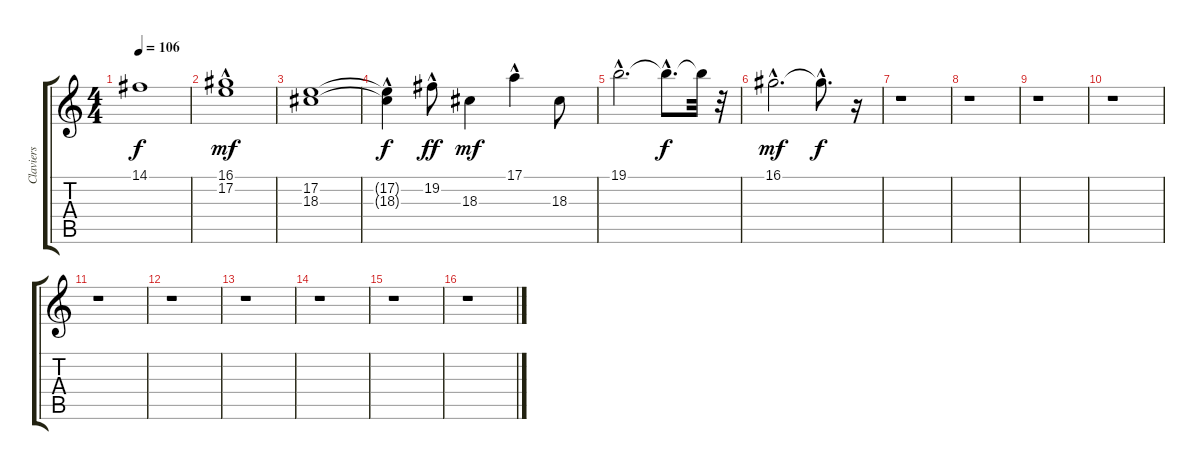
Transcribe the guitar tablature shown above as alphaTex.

\track ("Claviers" "Claviers") {instrument fx1rain}
\staff {score tabs}
\tuning (E4 B3 G3 D3 A2 E2) {hide}
\ts (4 4)
\tempo 106
\clef g2
\ks c
14.1.1{dy f} |
(16.1 17.2{hac}).1{dy mf} |
(17.2 18.3).1 |
(17.2{t} 18.3{hac t}).4{dy f} 19.2{hac}.8{dy ff} 18.3.4{dy mf} 17.1{hac}.4 18.3.8 |
19.1{hac}.2{d} 19.1{hac t}.8{d dy f} 19.1{t}.32 r.32 |
16.1{hac}.2{d dy mf} 16.1{hac t}.8{d dy f} r.16 |
r.1 |
r.1 |
r.1 |
r.1 |
r.1 |
r.1 |
r.1 |
r.1 |
r.1 |
r.1
